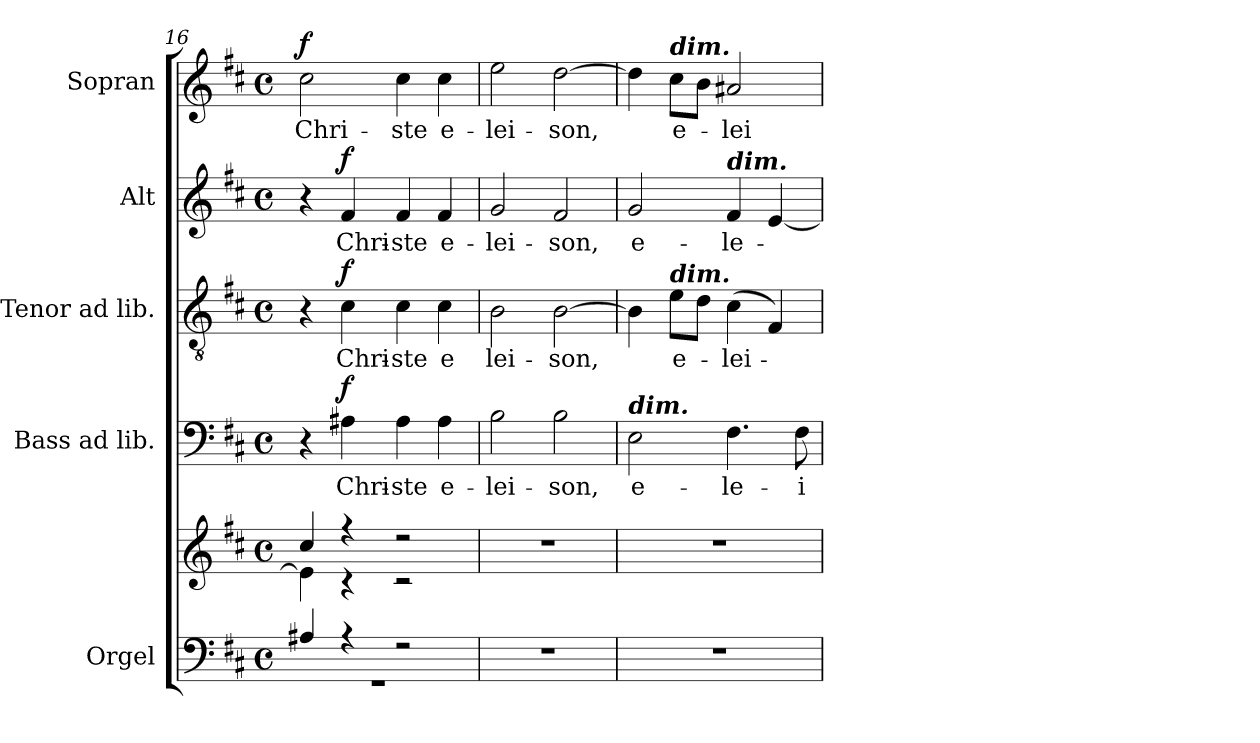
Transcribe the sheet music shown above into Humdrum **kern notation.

**kern	**kern	**kern	**text	**dynam	**kern	**text	**dynam	**kern	**text	**dynam	**kern	**text	**dynam
*part5	*part5	*part4	*part4	*part4	*part3	*part3	*part3	*part2	*part2	*part2	*part1	*part1	*part1
*staff6	*staff5	*staff4	*staff4	*staff4	*staff3	*staff3	*staff3	*staff2	*staff2	*staff2	*staff1	*staff1	*staff1
*I"Orgel	*	*I"Bass ad lib.	*	*	*I"Tenor ad lib.	*	*	*I"Alt	*	*	*I"Sopran	*	*
*I'Org.	*	*I'B.	*	*	*I'T.	*	*	*I'A.	*	*	*I'S.	*	*
*clefF4	*clefG2	*clefF4	*	*	*clefGv2	*	*	*clefG2	*	*	*clefG2	*	*
*k[f#c#]	*k[f#c#]	*k[f#c#]	*	*	*k[f#c#]	*	*	*k[f#c#]	*	*	*k[f#c#]	*	*
*D:	*D:	*D:	*	*	*D:	*	*	*D:	*	*	*D:	*	*
*M4/4	*M4/4	*M4/4	*	*	*M4/4	*	*	*M4/4	*	*	*M4/4	*	*
*met(c)	*met(c)	*met(c)	*	*	*met(c)	*	*	*met(c)	*	*	*met(c)	*	*
=16	=16	=16	=16	=16	=16	=16	=16	=16	=16	=16	=16	=16	=16
*^	*^	*	*	*	*	*	*	*	*	*	*	*	*
!	!	!	!	!	!	!	!	!	!	!	!	!	!	!LO:LY:b	!LO:DY:a
4A#X/	1rGG	4cc#/	4e\]	4r	.	.	4r	.	.	4r	.	.	2cc#\	Chri-	f
!	!	!	!	!	!LO:LY:b	!LO:DY:a	!	!LO:LY:b	!LO:DY:a	!	!LO:LY:b	!LO:DY:a	!	!	!
4rA	.	4r	4r	4A#X\	Chri-	f	4c#\	Chri-	f	4f#/	Chri-	f	.	.	.
!	!	!	!	!	!LO:LY:b	!	!	!LO:LY:b	!	!	!LO:LY:b	!	!	!LO:LY:b	!
2rF	.	2r	2r	4A#\	-ste	.	4c#\	-ste	.	4f#/	-ste	.	4cc#\	-ste	.
!	!	!	!	!	!LO:LY:b	!	!	!LO:LY:b	!	!	!LO:LY:b	!	!	!LO:LY:b	!
.	.	.	.	4A#\	e-	.	4c#\	e	.	4f#/	e-	.	4cc#\	e-	.
*v	*v	*	*	*	*	*	*	*	*	*	*	*	*	*	*
*	*v	*v	*	*	*	*	*	*	*	*	*	*	*	*
=17	=17	=17	=17	=17	=17	=17	=17	=17	=17	=17	=17	=17	=17
!	!	!	!LO:LY:b	!	!	!LO:LY:b	!	!	!LO:LY:b	!	!	!LO:LY:b	!
1r	1r	2B\	-lei-	.	2B\	lei-	.	2g/	-lei-	.	2ee\	-lei-	.
!	!	!	!LO:LY:b	!	!	!LO:LY:b	!	!	!LO:LY:b	!	!	!LO:LY:b	!
.	.	2B\	-son,	.	[2B\	-son,	.	2f#/	-son,	.	[2dd\	-son,	.
=18	=18	=18	=18	=18	=18	=18	=18	=18	=18	=18	=18	=18	=18
!	!	!LO:TX:a:Bi:t=dim.	!	!	!	!	!	!	!	!	!	!	!
!	!	!	!LO:LY:b	!	!	!	!	!	!LO:LY:b	!	!	!	!
1r	1r	2E\	e-	.	4B\]	.	.	2g/	e-	.	4dd\]	.	.
!	!	!	!	!	!	!	!	!	!	!	!LO:TX:a:Bi:t=dim.	!	!
!	!	!	!	!	!LO:TX:a:Bi:t=dim.	!	!	!	!	!	!	!	!
!	!	!	!	!	!	!LO:LY:b	!	!	!	!	!	!LO:LY:b	!
.	.	.	.	.	8e\L	e-	.	.	.	.	8cc#\L	e-	.
.	.	.	.	.	8d\J	.	.	.	.	.	8b\J	.	.
!	!	!	!	!	!	!	!	!LO:TX:a:Bi:t=dim.	!	!	!	!	!
!	!	!	!LO:LY:b	!	!	!LO:LY:b	!	!	!LO:LY:b	!	!	!LO:LY:b	!
.	.	4.F#\	-le-	.	(>4c#\	-lei-	.	4f#/	-le-	.	2a#X/	-lei-	.
.	.	.	.	.	4F#/)	.	.	[4e/	.	.	.	.	.
!	!	!	!LO:LY:b	!	!	!	!	!	!	!	!	!	!
.	.	8F#\	-i-	.	.	.	.	.	.	.	.	.	.
=	=	=	=	=	=	=	=	=	=	=	=	=	=
*-	*-	*-	*-	*-	*-	*-	*-	*-	*-	*-	*-	*-	*-
